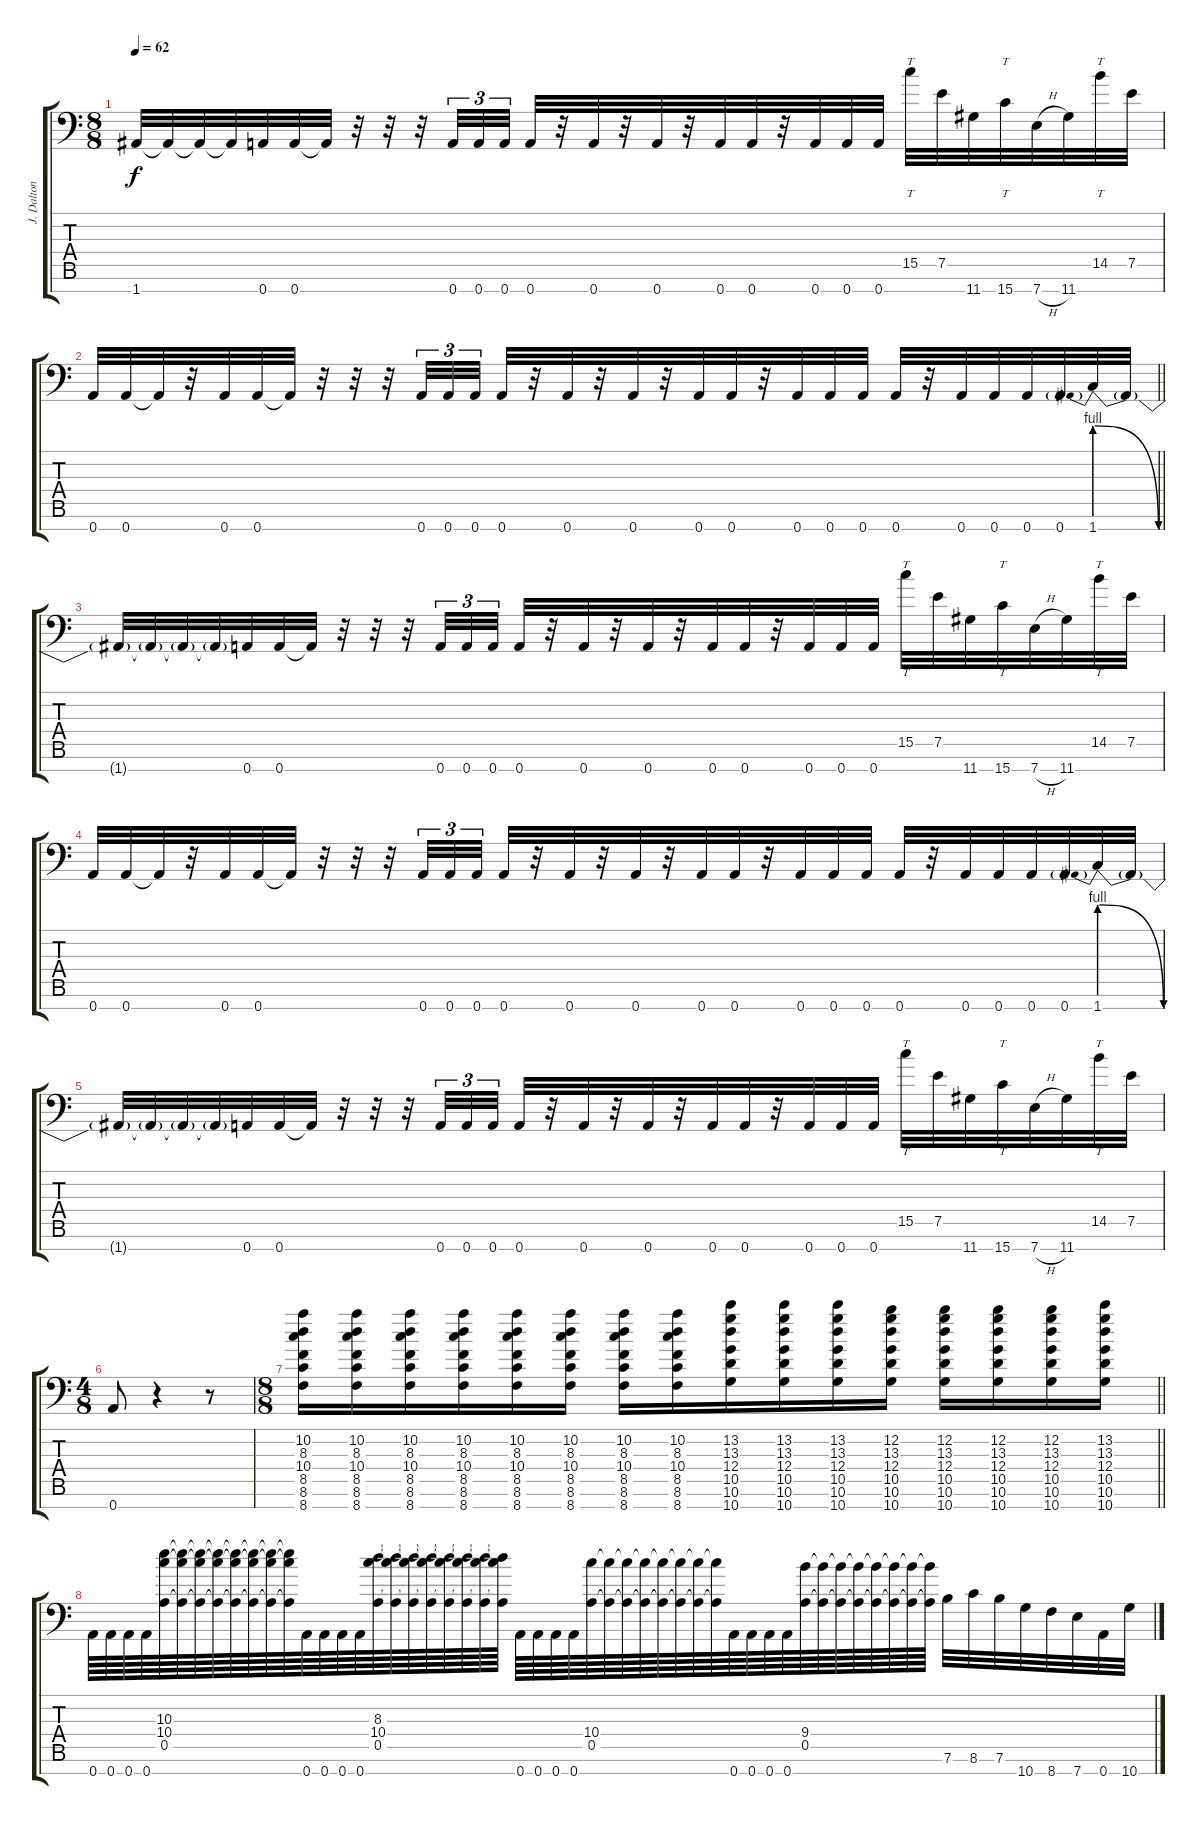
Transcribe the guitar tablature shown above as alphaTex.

\track ("J. Dalton" "J. Dalton") {instrument overdrivenguitar}
\staff {score tabs}
\tuning (E4 B3 Gb3 D3 A2 E2 A1) {hide}
\ts (8 8)
\tempo 62
\clef f4
\ks aminor
1.7{t}.32{dy f} 1.7{t}.32 1.7{t}.32 1.7{t}.32 0.7.32 0.7.32 0.7{t}.32 r.32 r.32 r.32 0.7.32{tu (3 2)} 0.7.32{tu (3 2)} 0.7.32{tu (3 2)} 0.7.32 r.32 0.7.32 r.32 0.7.32 r.32 0.7.32 0.7.32 r.32 0.7.32 0.7.32 0.7.32 15.5.32{tt} 7.5.32 11.7.32 15.7.32{tt} 7.7{h}.32 11.7.32 14.5.32{tt} 7.5.32 |
\barLineRight lightlight
0.7.32 0.7.32 0.7{t}.32 r.32 0.7.32 0.7.32 0.7{t}.32 r.32 r.32 r.32 0.7.32{tu (3 2)} 0.7.32{tu (3 2)} 0.7.32{tu (3 2)} 0.7.32 r.32 0.7.32 r.32 0.7.32 r.32 0.7.32 0.7.32 r.32 0.7.32 0.7.32 0.7.32 0.7.32 r.32 0.7.32 0.7.32 0.7.32 0.7.32 1.7{be (prebendrelease 0 4 60 0)}.32 1.7{t}.32 |
1.7{t}.32 1.7{t}.32 1.7{t}.32 1.7{t}.32 0.7.32 0.7.32 0.7{t}.32 r.32 r.32 r.32 0.7.32{tu (3 2)} 0.7.32{tu (3 2)} 0.7.32{tu (3 2)} 0.7.32 r.32 0.7.32 r.32 0.7.32 r.32 0.7.32 0.7.32 r.32 0.7.32 0.7.32 0.7.32 15.5.32{tt} 7.5.32 11.7.32 15.7.32{tt} 7.7{h}.32 11.7.32 14.5.32{tt} 7.5.32 |
0.7.32 0.7.32 0.7{t}.32 r.32 0.7.32 0.7.32 0.7{t}.32 r.32 r.32 r.32 0.7.32{tu (3 2)} 0.7.32{tu (3 2)} 0.7.32{tu (3 2)} 0.7.32 r.32 0.7.32 r.32 0.7.32 r.32 0.7.32 0.7.32 r.32 0.7.32 0.7.32 0.7.32 0.7.32 r.32 0.7.32 0.7.32 0.7.32 0.7.32 1.7{be (prebendrelease 0 4 60 0)}.32 1.7{t}.32 |
1.7{t}.32 1.7{t}.32 1.7{t}.32 1.7{t}.32 0.7.32 0.7.32 0.7{t}.32 r.32 r.32 r.32 0.7.32{tu (3 2)} 0.7.32{tu (3 2)} 0.7.32{tu (3 2)} 0.7.32 r.32 0.7.32 r.32 0.7.32 r.32 0.7.32 0.7.32 r.32 0.7.32 0.7.32 0.7.32 15.5.32{tt} 7.5.32 11.7.32 15.7.32{tt} 7.7{h}.32 11.7.32 14.5.32{tt} 7.5.32 |
\ts (4 8)
0.7.8 r.4 r.8 |
\ts (8 8)
\barLineRight lightlight
(10.2 8.3 10.4 8.5 8.6 8.7).16{volume 10 balance 3} (10.2 8.3 10.4 8.5 8.6 8.7).16 (10.2 8.3 10.4 8.5 8.6 8.7).16 (10.2 8.3 10.4 8.5 8.6 8.7).16 (10.2 8.3 10.4 8.5 8.6 8.7).16 (10.2 8.3 10.4 8.5 8.6 8.7).16 (10.2 8.3 10.4 8.5 8.6 8.7).16 (10.2 8.3 10.4 8.5 8.6 8.7).16 (13.2 13.3 12.4 10.5 10.6 10.7).16 (13.2 13.3 12.4 10.5 10.6 10.7).16 (13.2 13.3 12.4 10.5 10.6 10.7).16 (12.2 13.3 12.4 10.5 10.6 10.7).16 (12.2 13.3 12.4 10.5 10.6 10.7).16 (12.2 13.3 12.4 10.5 10.6 10.7).16 (12.2 13.3 12.4 10.5 10.6 10.7).16 (13.2 13.3 12.4 10.5 10.6 10.7).16 |
0.7.64 0.7.64 0.7.64 0.7.64 (10.3 10.4 0.5).64 (10.3{t} 10.4{t} 0.5{t}).64 (10.3{t} 10.4{t} 0.5{t}).64 (10.3{t} 10.4{t} 0.5{t}).64 (10.3{t} 10.4{t} 0.5{t}).64 (10.3{t} 10.4{t} 0.5{t}).64 (10.3{t} 10.4{t} 0.5{t}).64 (10.3{t} 10.4{t} 0.5{t}).64 0.7.64 0.7.64 0.7.64 0.7.64 (8.3 10.4 0.5).64 (8.3{t} 10.4{t} 0.5{t}).64 (8.3{t} 10.4{t} 0.5{t}).64 (8.3{t} 10.4{t} 0.5{t}).64 (8.3{t} 10.4{t} 0.5{t}).64 (8.3{t} 10.4{t} 0.5{t}).64 (8.3{t} 10.4{t} 0.5{t}).64 (8.3{t} 10.4{t} 0.5{t}).64 0.7.64 0.7.64 0.7.64 0.7.64 (10.4 0.5).64 (10.4{t} 0.5{t}).64 (10.4{t} 0.5{t}).64 (10.4{t} 0.5{t}).64 (10.4{t} 0.5{t}).64 (10.4{t} 0.5{t}).64 (10.4{t} 0.5{t}).64 (10.4{t} 0.5{t}).64 0.7.64 0.7.64 0.7.64 0.7.64 (9.4 0.5).64 (9.4{t} 0.5{t}).64 (9.4{t} 0.5{t}).64 (9.4{t} 0.5{t}).64 (9.4{t} 0.5{t}).64 (9.4{t} 0.5{t}).64 (9.4{t} 0.5{t}).64 (9.4{t} 0.5{t}).64 7.6.32 8.6.32 7.6.32 10.7.32 8.7.32 7.7.32 0.7.32 10.7.32
